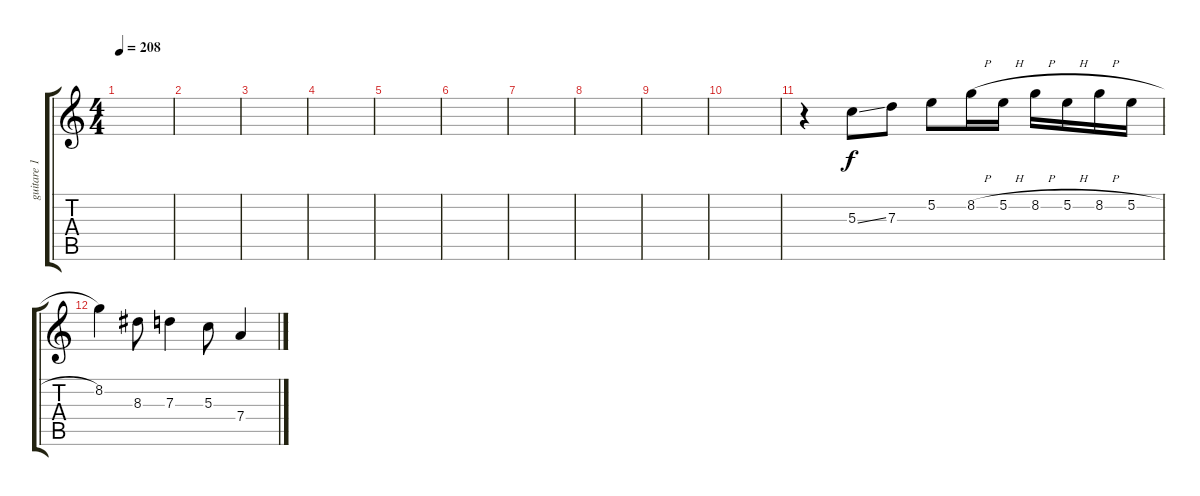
\track ("guitare 1" "guitare 1") {instrument overdrivenguitar}
\staff {score tabs}
\tuning (E4 B3 G3 D3 A2 E2) {hide}
\ts (4 4)
\tempo 208
\clef g2
\ks c
|
|
|
|
|
|
|
|
|
|
r.4 5.3{ss}.8 7.3.8 5.2.8 8.2{h}.16 5.2{h}.16 8.2{h}.16 5.2{h}.16 8.2{h}.16 5.2{h}.16 |
8.2.4 8.3.8 7.3.4 5.3.8 7.4.4
